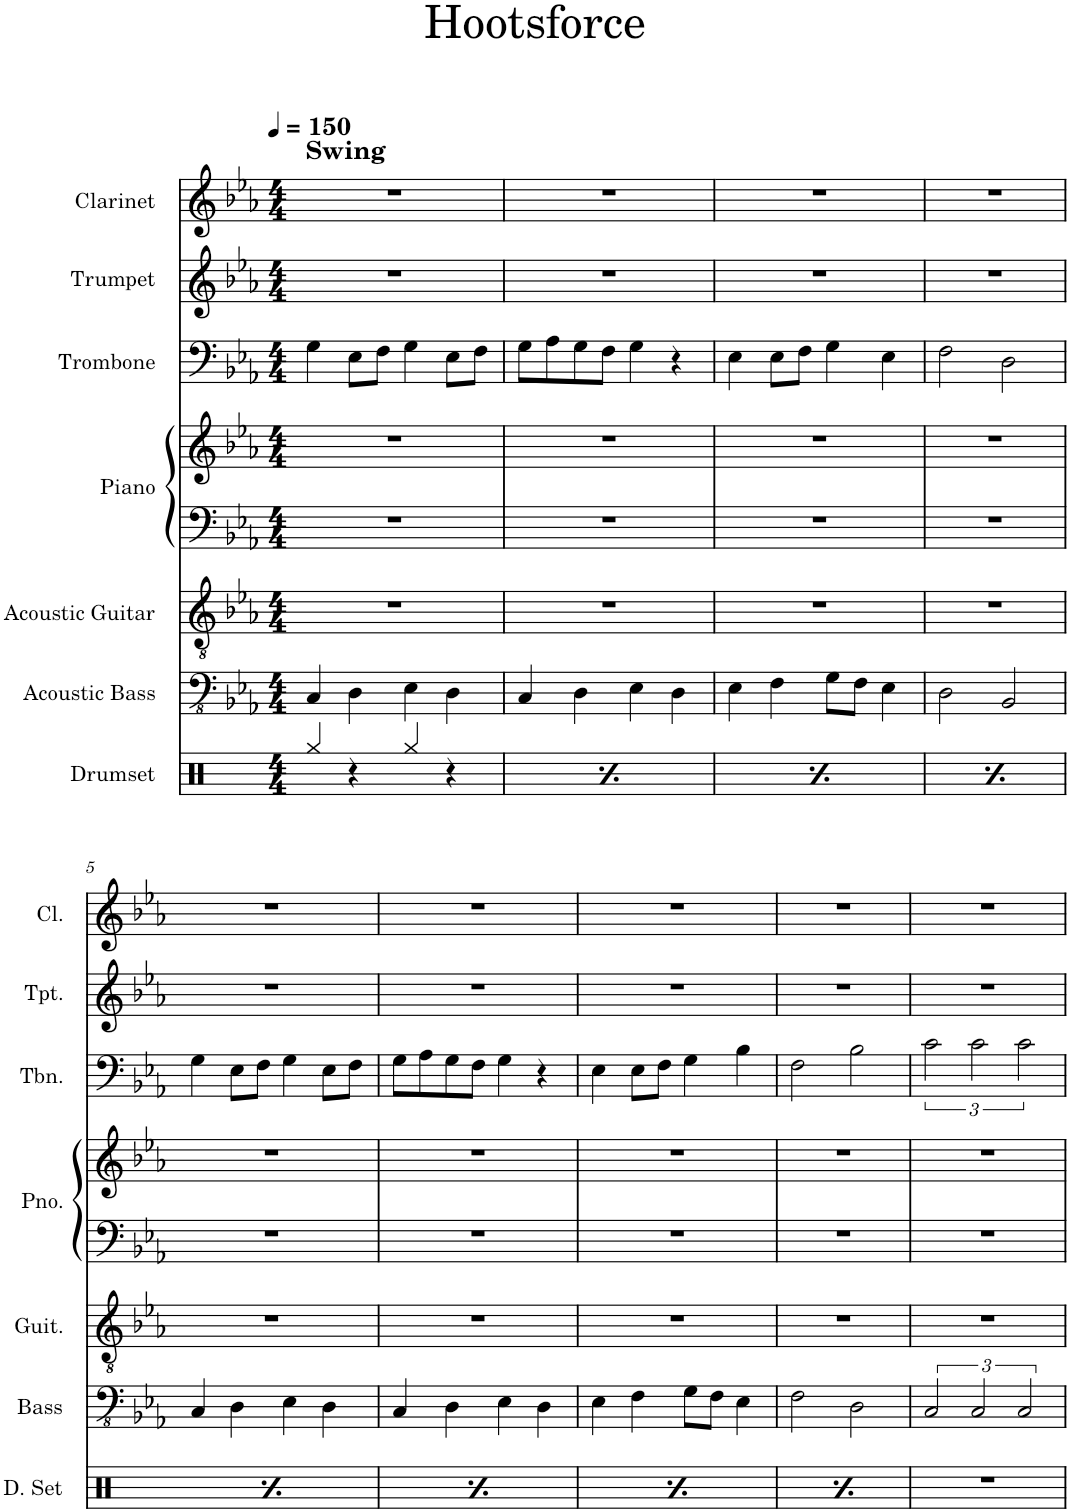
**kern	**kern	**kern	**kern	**kern	**kern	**kern	**kern
*part7	*part6	*part5	*part4	*part4	*part3	*part2	*part1
*staff8	*staff7	*staff6	*staff5	*staff4	*staff3	*staff2	*staff1
*I"Drumset	*I"Acoustic Bass	*I"Acoustic Guitar	*I"Piano	*	*I"Trombone	*I"Trumpet	*I"Clarinet
*I'D. Set	*I'Bass	*I'Guit.	*I'Pno.	*	*I'Tbn.	*I'Tpt.	*I'Cl.
*clefX	*clefFv4	*clefGv2	*clefF4	*clefG2	*clefF4	*clefG2	*clefG2
*	*	*	*	*	*	*ITrd1c2	*ITrd1c2
*k[]	*k[b-e-a-]	*k[b-e-a-]	*k[b-e-a-]	*k[b-e-a-]	*k[b-e-a-]	*k[b-e-a-]	*k[b-e-a-]
*M4/4	*M4/4	*M4/4	*M4/4	*M4/4	*M4/4	*M4/4	*M4/4
*MM150	*MM150	*MM150	*MM150	*MM150	*MM150	*MM150	*MM150
=1	=1	=1	=1	=1	=1	=1	=1
!	!	!	!	!	!	!	!LO:TX:a:B:t=Swing
4Rgg/	4CC/	1r	1r	1r	4G\	1r	1r
4r	4DD\	.	.	.	8E-\L	.	.
.	.	.	.	.	8F\J	.	.
4Rgg/	4EE-\	.	.	.	4G\	.	.
4r	4DD\	.	.	.	8E-\L	.	.
.	.	.	.	.	8F\J	.	.
=2	=2	=2	=2	=2	=2	=2	=2
4Rgg/	4CC/	1r	1r	1r	8G\L	1r	1r
.	.	.	.	.	8A-\	.	.
4r	4DD\	.	.	.	8G\	.	.
.	.	.	.	.	8F\J	.	.
4Rgg/	4EE-\	.	.	.	4G\	.	.
4r	4DD\	.	.	.	4r	.	.
=3	=3	=3	=3	=3	=3	=3	=3
4Rgg/	4EE-\	1r	1r	1r	4E-\	1r	1r
4r	4FF\	.	.	.	8E-\L	.	.
.	.	.	.	.	8F\J	.	.
4Rgg/	8GG\L	.	.	.	4G\	.	.
.	8FF\J	.	.	.	.	.	.
4r	4EE-\	.	.	.	4E-\	.	.
=4	=4	=4	=4	=4	=4	=4	=4
4Rgg/	2DD\	1r	1r	1r	2F\	1r	1r
4r	.	.	.	.	.	.	.
4Rgg/	2BBB-/	.	.	.	2D\	.	.
4r	.	.	.	.	.	.	.
!!LO:LB:g=z
=5	=5	=5	=5	=5	=5	=5	=5
4Rgg/	4CC/	1r	1r	1r	4G\	1r	1r
4r	4DD\	.	.	.	8E-\L	.	.
.	.	.	.	.	8F\J	.	.
4Rgg/	4EE-\	.	.	.	4G\	.	.
4r	4DD\	.	.	.	8E-\L	.	.
.	.	.	.	.	8F\J	.	.
=6	=6	=6	=6	=6	=6	=6	=6
4Rgg/	4CC/	1r	1r	1r	8G\L	1r	1r
.	.	.	.	.	8A-\	.	.
4r	4DD\	.	.	.	8G\	.	.
.	.	.	.	.	8F\J	.	.
4Rgg/	4EE-\	.	.	.	4G\	.	.
4r	4DD\	.	.	.	4r	.	.
=7	=7	=7	=7	=7	=7	=7	=7
4Rgg/	4EE-\	1r	1r	1r	4E-\	1r	1r
4r	4FF\	.	.	.	8E-\L	.	.
.	.	.	.	.	8F\J	.	.
4Rgg/	8GG\L	.	.	.	4G\	.	.
.	8FF\J	.	.	.	.	.	.
4r	4EE-\	.	.	.	4B-\	.	.
=8	=8	=8	=8	=8	=8	=8	=8
4Rgg/	2FF\	1r	1r	1r	2F\	1r	1r
4r	.	.	.	.	.	.	.
4Rgg/	2DD\	.	.	.	2B-\	.	.
4r	.	.	.	.	.	.	.
=9	=9	=9	=9	=9	=9	=9	=9
1r	3CC/	1r	1r	1r	3c\	1r	1r
.	3CC/	.	.	.	3c\	.	.
.	3CC/	.	.	.	3c\	.	.
=	=	=	=	=	=	=	=
*-	*-	*-	*-	*-	*-	*-	*-
